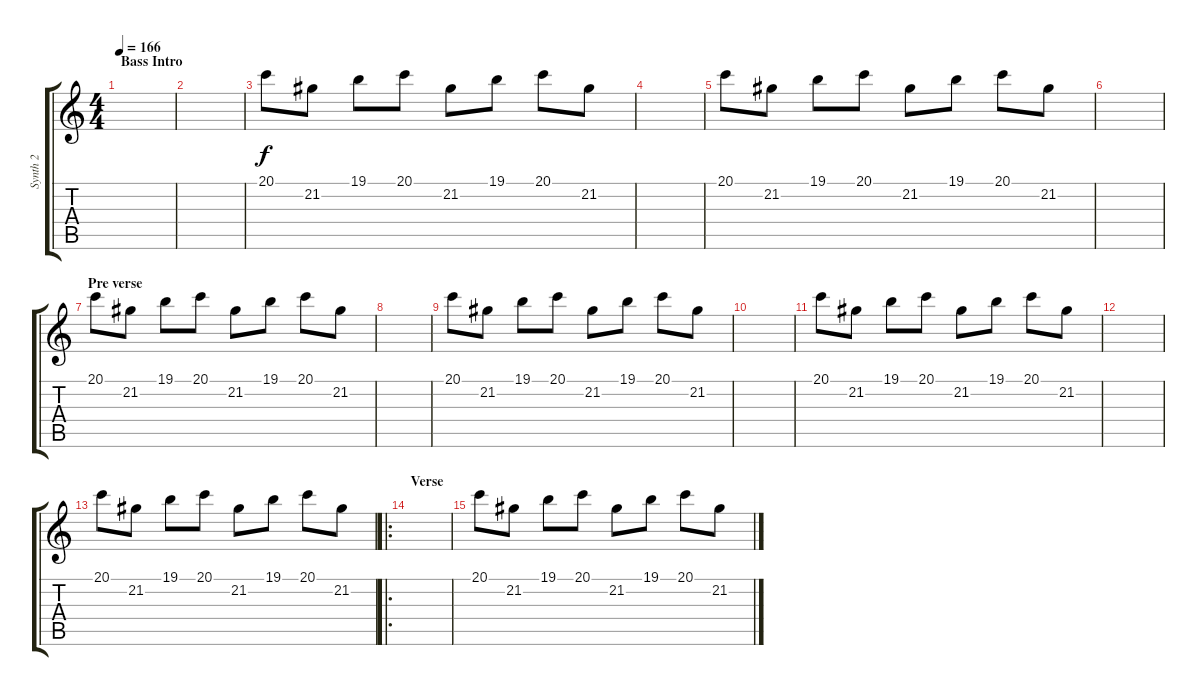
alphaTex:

\track ("Synth 2" "Synth 2") {instrument fx7echoes}
\staff {score tabs}
\tuning (E4 B3 G3 D3 A2 E2) {hide}
\ts (4 4)
\section ("" "Bass Intro")
\tempo 166
\clef g2
\ks c
|
|
20.1.8 21.2.8 19.1.8 20.1.8 21.2.8 19.1.8 20.1.8 21.2.8 |
|
20.1.8 21.2.8 19.1.8 20.1.8 21.2.8 19.1.8 20.1.8 21.2.8 |
|
\section ("" "Pre verse")
20.1.8 21.2.8 19.1.8 20.1.8 21.2.8 19.1.8 20.1.8 21.2.8 |
|
20.1.8 21.2.8 19.1.8 20.1.8 21.2.8 19.1.8 20.1.8 21.2.8 |
|
20.1.8 21.2.8 19.1.8 20.1.8 21.2.8 19.1.8 20.1.8 21.2.8 |
|
20.1.8 21.2.8 19.1.8 20.1.8 21.2.8 19.1.8 20.1.8 21.2.8 |
\ro
\section ("" "Verse")
|
20.1.8 21.2.8 19.1.8 20.1.8 21.2.8 19.1.8 20.1.8 21.2.8
